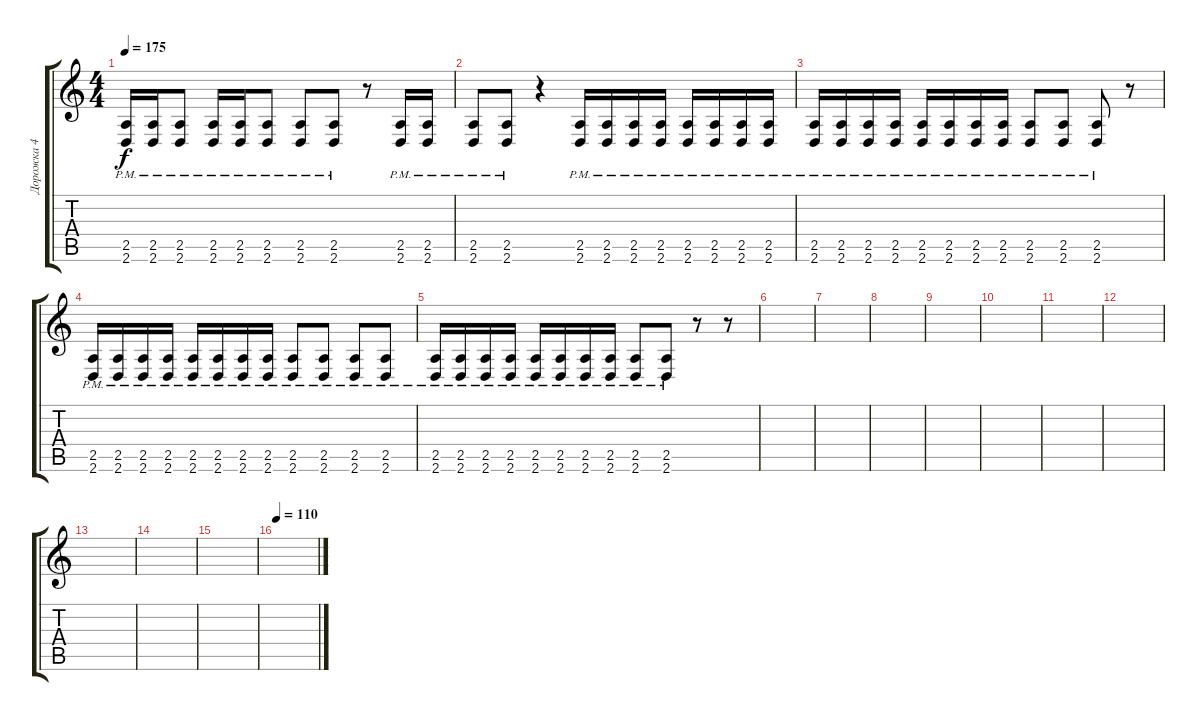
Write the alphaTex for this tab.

\track ("Дорожка 4" "Дорожка 4") {instrument distortionguitar}
\staff {score tabs}
\tuning (D4 A3 F3 C3 G2 C2) {hide}
\ts (4 4)
\tempo 175
\clef g2
\ks c
(2.5{pm} 2.6{pm}).16{dy f} (2.5{pm} 2.6{pm}).16 (2.5{pm} 2.6{pm}).8 (2.5{pm} 2.6{pm}).16 (2.5{pm} 2.6{pm}).16 (2.5{pm} 2.6{pm}).8 (2.5{pm} 2.6{pm}).8 (2.5{pm} 2.6{pm}).8 r.8 (2.5{pm} 2.6{pm}).16 (2.5{pm} 2.6{pm}).16 |
(2.5{pm} 2.6{pm}).8 (2.5{pm} 2.6{pm}).8 r.4 (2.5{pm} 2.6{pm}).16 (2.5{pm} 2.6{pm}).16 (2.5{pm} 2.6{pm}).16 (2.5{pm} 2.6{pm}).16 (2.5{pm} 2.6{pm}).16 (2.5{pm} 2.6{pm}).16 (2.5{pm} 2.6{pm}).16 (2.5{pm} 2.6{pm}).16 |
(2.5{pm} 2.6{pm}).16 (2.5{pm} 2.6{pm}).16 (2.5{pm} 2.6{pm}).16 (2.5{pm} 2.6{pm}).16 (2.5{pm} 2.6{pm}).16 (2.5{pm} 2.6{pm}).16 (2.5{pm} 2.6{pm}).16 (2.5{pm} 2.6{pm}).16 (2.5{pm} 2.6{pm}).8 (2.5{pm} 2.6{pm}).8 (2.5{pm} 2.6{pm}).8 r.8 |
(2.5{pm} 2.6{pm}).16 (2.5{pm} 2.6{pm}).16 (2.5{pm} 2.6{pm}).16 (2.5{pm} 2.6{pm}).16 (2.5{pm} 2.6{pm}).16 (2.5{pm} 2.6{pm}).16 (2.5{pm} 2.6{pm}).16 (2.5{pm} 2.6{pm}).16 (2.5{pm} 2.6{pm}).8 (2.5{pm} 2.6{pm}).8 (2.5{pm} 2.6{pm}).8 (2.5{pm} 2.6{pm}).8 |
(2.5{pm} 2.6{pm}).16 (2.5{pm} 2.6{pm}).16 (2.5{pm} 2.6{pm}).16 (2.5{pm} 2.6{pm}).16 (2.5{pm} 2.6{pm}).16 (2.5{pm} 2.6{pm}).16 (2.5{pm} 2.6{pm}).16 (2.5{pm} 2.6{pm}).16 (2.5{pm} 2.6{pm}).8 (2.5{pm} 2.6{pm}).8 r.8 r.8 |
|
|
|
|
|
|
|
|
|
|
\tempo 110
